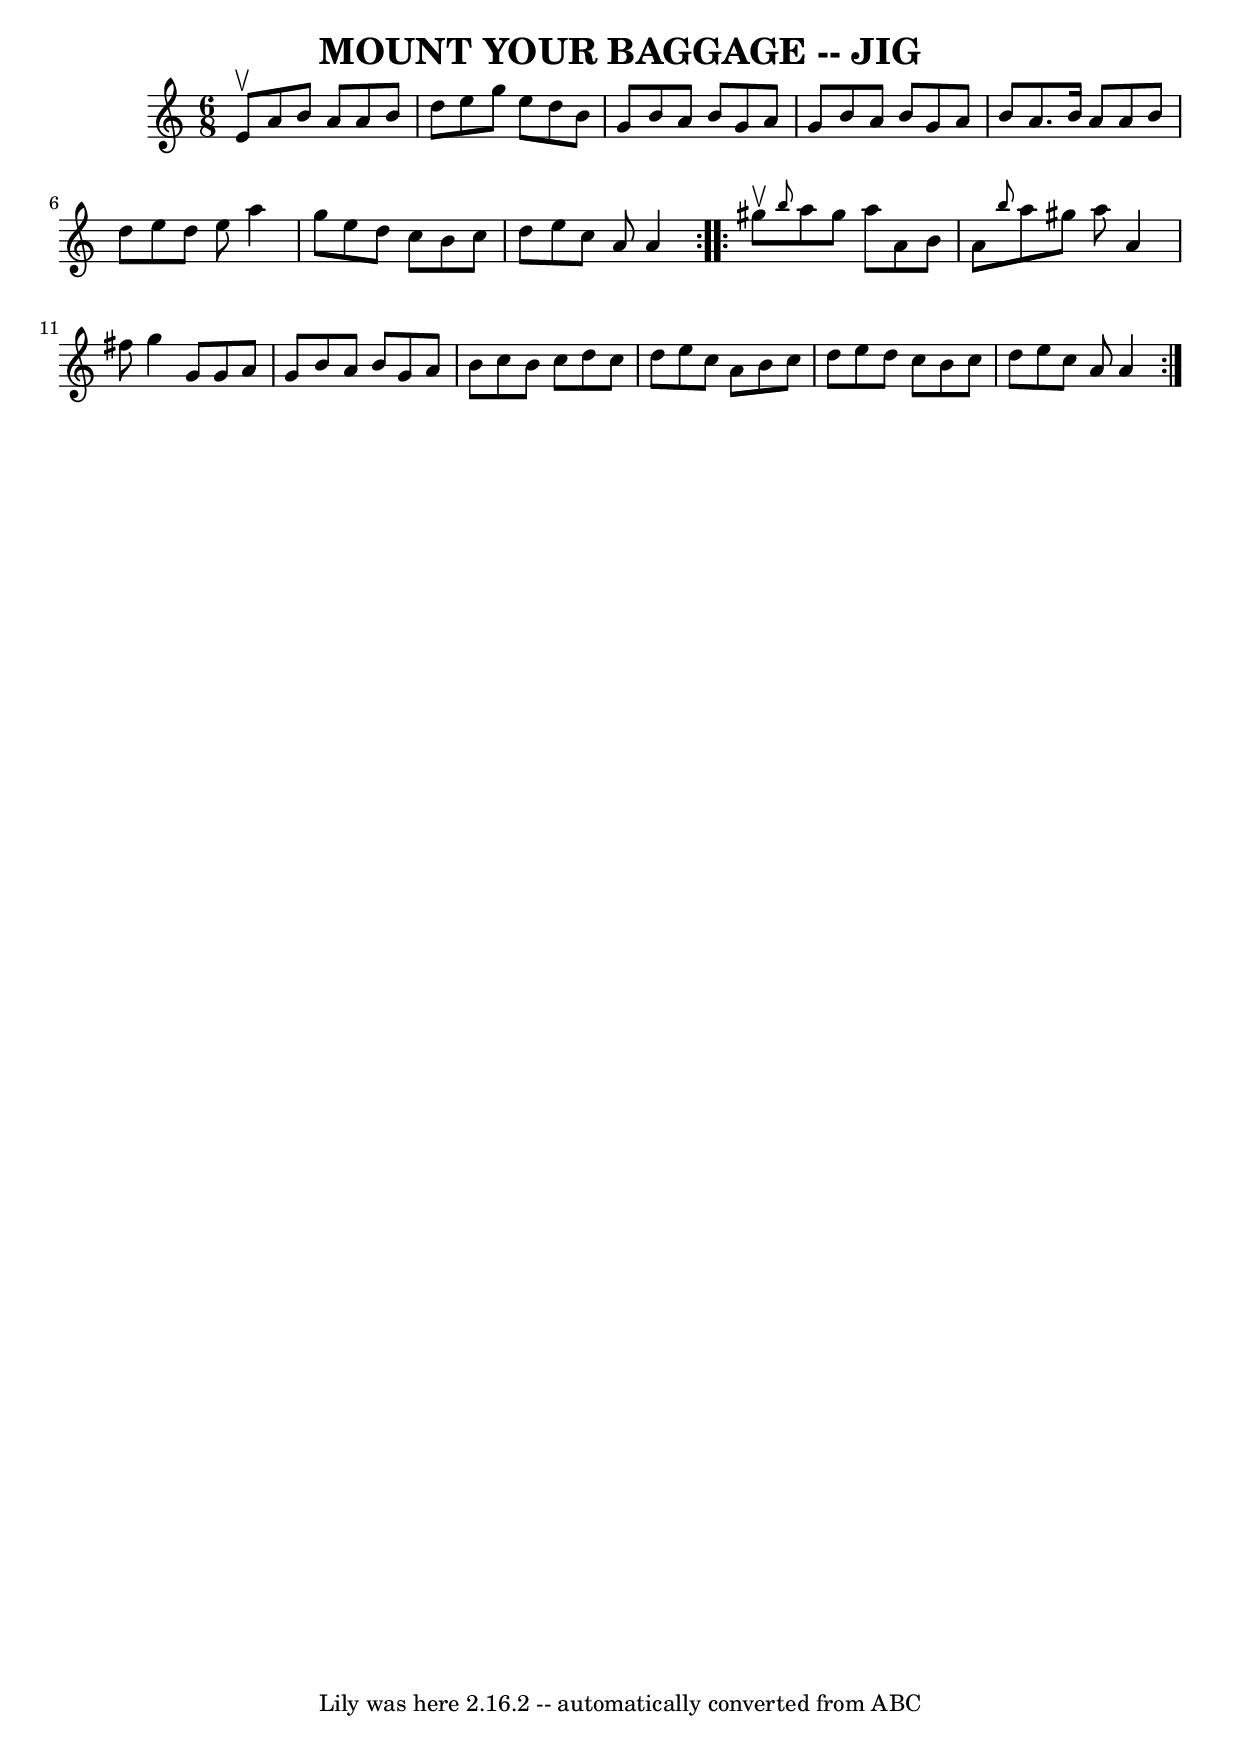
\version "2.16.2"
\include "Mammoth.ily"
\header {
  %% book = "Ryan's Mammoth Collection of Fiddle Tunes"
 crossRefNumber = "1"
 footnotes = ""
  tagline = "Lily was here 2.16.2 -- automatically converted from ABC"
  title = "MOUNT YOUR BAGGAGE -- JIG"

}
voicedefault =  {



  \repeat volta 2 {

    \time 6/8 
    \key a \minor e'8^\upbow        |
 a'8 b'8 a'8 a'8 b'8 d''8     |
 e''8 g''8 e''8 d''8 b'8 g'8     |
 b'8 a'8 b'8 g'8 a'8 g'8    |
 b'8 a'8 b'8 g'8 a'8 b'8         |
 a'8. b'16 a'8 a'8 b'8 d''8     |
 e''8 d''8 e''8 a''4 g''8    |
 e''8 d''8 c''8 b'8 c''8 d''8     |
 e''8 c''8 a'8 a'4    

  }     
  \repeat volta 2 { gis''8^\upbow        |
    \grace { b''8  
	   } a''8 gis''8 a''8 a'8 b'8 a'8     |
    \grace { b''8  
	   } a''8 gis''8 a''8 a'4 fis''8     |
 g''4 g'8 g'8 a'8 g'8     |
 b'8 a'8 b'8 g'8 a'8 b'8        |
 c''8 b'8 c''8 d''8 c''8 d''8     |
 e''8 c''8 a'8 b'8 c''8 d''8     |
 e''8 d''8 c''8 b'8 c''8 d''8   |
 e''8 c''8 a'8 a'4    
  }   

}

\score{
  <<

    \context Staff="default"
    {
      \voicedefault 
      
    }

  >>
  \layout {
    
  }
  \midi {
  }

}
